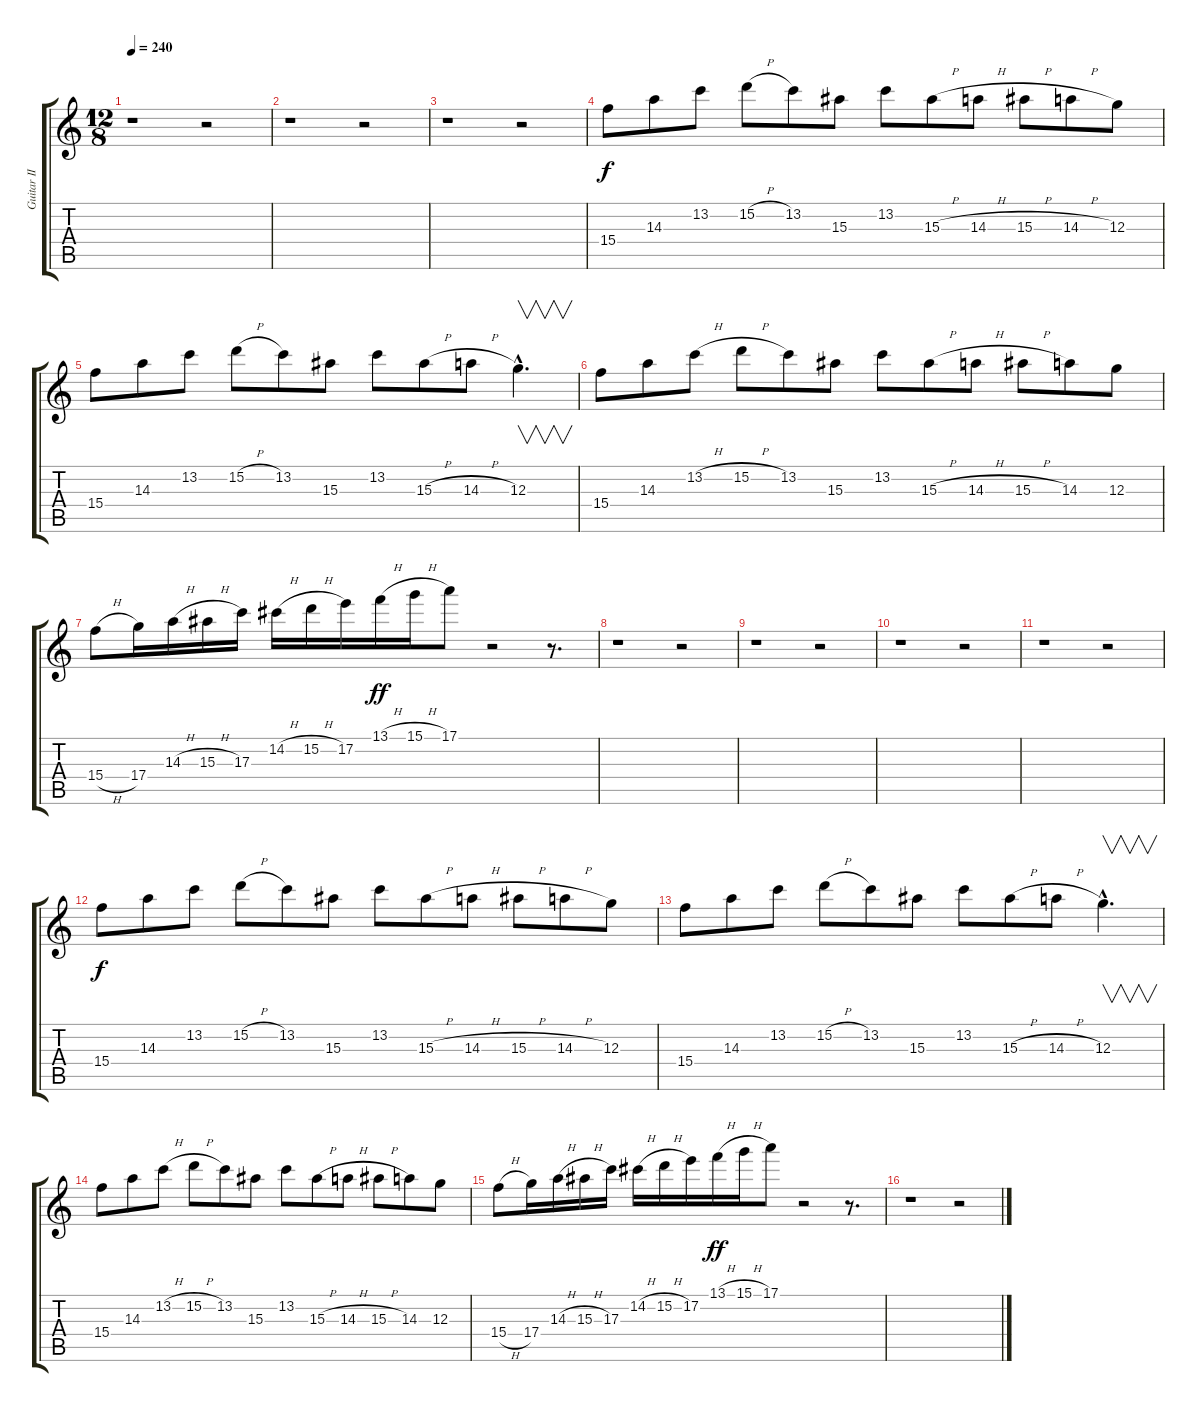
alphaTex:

\track ("Guitar II" "Guitar II") {instrument overdrivenguitar}
\staff {score tabs}
\tuning (E4 B3 G3 D3 A2 E2) {hide}
\ts (12 8)
\tempo 240
\clef g2
\ks c
r.1{dy f} r.2 |
r.1 r.2 |
r.1 r.2 |
15.4.8 14.3.8 13.2.8 15.2{h}.8 13.2.8 15.3.8 13.2.8 15.3{h}.8 14.3{h}.8 15.3{h}.8 14.3{h}.8 12.3.8 |
15.4.8 14.3.8 13.2.8 15.2{h}.8 13.2.8 15.3.8 13.2.8 15.3{h}.8 14.3{h}.8 12.3{hac}.4{v d} |
15.4.8 14.3.8 13.2{h}.8 15.2{h}.8 13.2.8 15.3.8 13.2.8 15.3{h}.8 14.3{h}.8 15.3{h}.8 14.3.8 12.3.8 |
15.4{h}.8 17.4.16 14.3{h}.16 15.3{h}.16 17.3.16 14.2{h}.16 15.2{h}.16 17.2.16 13.1{h}.16{dy ff} 15.1{h}.16 17.1.8 r.2 r.8{d} |
r.1 r.2 |
r.1 r.2 |
r.1 r.2 |
r.1 r.2 |
15.4.8{dy f} 14.3.8 13.2.8 15.2{h}.8 13.2.8 15.3.8 13.2.8 15.3{h}.8 14.3{h}.8 15.3{h}.8 14.3{h}.8 12.3.8 |
15.4.8 14.3.8 13.2.8 15.2{h}.8 13.2.8 15.3.8 13.2.8 15.3{h}.8 14.3{h}.8 12.3{hac}.4{v d} |
15.4.8 14.3.8 13.2{h}.8 15.2{h}.8 13.2.8 15.3.8 13.2.8 15.3{h}.8 14.3{h}.8 15.3{h}.8 14.3.8 12.3.8 |
15.4{h}.8 17.4.16 14.3{h}.16 15.3{h}.16 17.3.16 14.2{h}.16 15.2{h}.16 17.2.16 13.1{h}.16{dy ff} 15.1{h}.16 17.1.8 r.2 r.8{d} |
r.1 r.2
